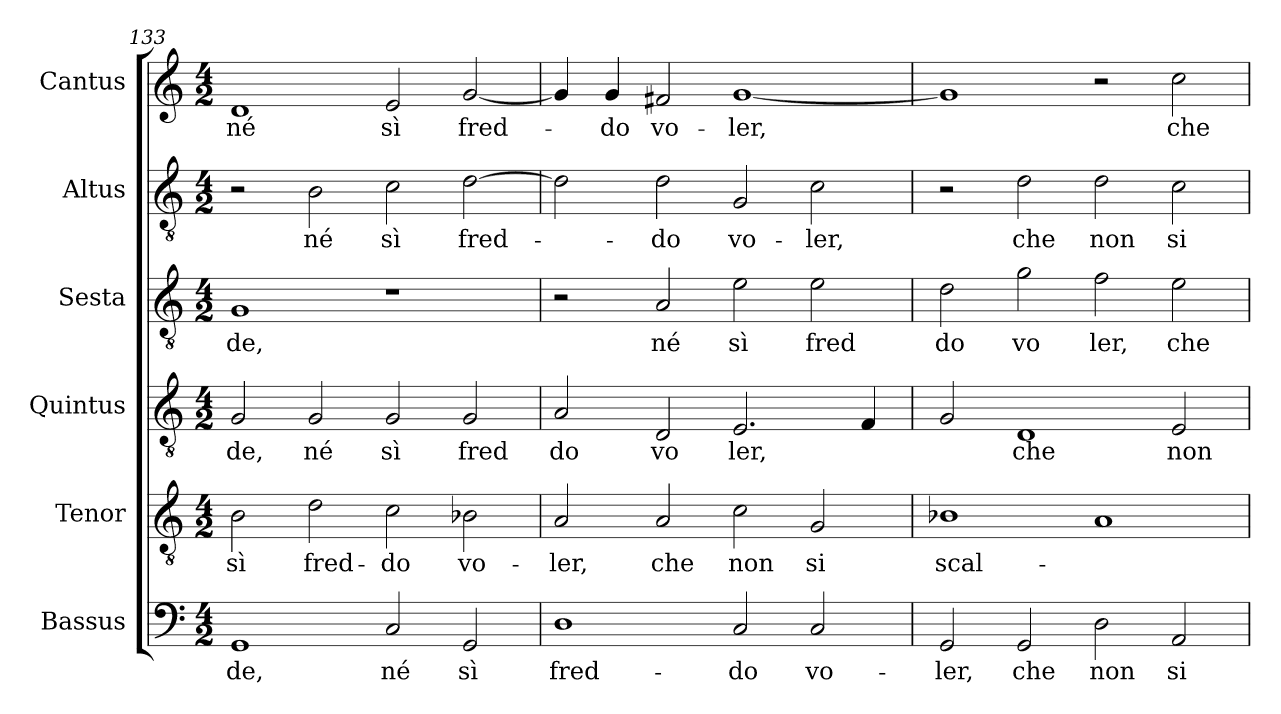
**kern	**text	**kern	**text	**kern	**text	**kern	**text	**kern	**text	**kern	**text
*part6	*part6	*part5	*part5	*part4	*part4	*part3	*part3	*part2	*part2	*part1	*part1
*staff6	*staff6	*staff5	*staff5	*staff4	*staff4	*staff3	*staff3	*staff2	*staff2	*staff1	*staff1
*I"Bassus	*	*I"Tenor	*	*I"Quintus	*	*I"Sesta	*	*I"Altus	*	*I"Cantus	*
*I'Bassus	*	*I'Tenor	*	*I'Quintus	*	*I'Sesta	*	*I'Altus	*	*I'Cantus	*
*clefF4	*	*clefGv2	*	*clefGv2	*	*clefGv2	*	*clefGv2	*	*clefG2	*
*	*	*	*	*k[]	*	*k[]	*	*	*	*	*
*	*	*	*	*C:	*	*C:	*	*	*	*	*
*M4/2	*	*M4/2	*	*M4/2	*	*M4/2	*	*M4/2	*	*M4/2	*
=133	=133	=133	=133	=133	=133	=133	=133	=133	=133	=133	=133
!	!LO:LY:b:cj	!	!LO:LY:b:cj	!	!LO:LY:b:cj	!	!LO:LY:b:cj	!	!	!	!LO:LY:b:cj
1GG	-de,	2B\	sì	2G/	de,	1G	de,	2r	.	1d	né
!	!	!	!LO:LY:b:cj	!	!LO:LY:b:cj	!	!	!	!LO:LY:b:cj	!	!
.	.	2d\	fred-	2G/	né	.	.	2B\	né	.	.
!	!LO:LY:b:cj	!	!LO:LY:b:cj	!	!LO:LY:b:cj	!	!	!	!LO:LY:b:cj	!	!LO:LY:b:cj
2C/	né	2c\	-do	2G/	sì	1r	.	2c\	sì	2e/	sì
!	!LO:LY:b:cj	!	!LO:LY:b:cj	!	!LO:LY:b:cj	!	!	!	!LO:LY:b	!	!LO:LY:b
2GG/	sì	2B-X\	vo-	2G/	fred	.	.	[>2d\	fred-	[<2g/	fred-
=134	=134	=134	=134	=134	=134	=134	=134	=134	=134	=134	=134
!	!LO:LY:b:cj	!	!LO:LY:b:cj	!	!LO:LY:b:cj	!	!	!	!	!	!
1D	fred-	2A/	-ler,	2A/	do	2r	.	2d\]	.	4g/]	.
!	!	!	!	!	!	!	!	!	!	!	!LO:LY:b:cj
.	.	.	.	.	.	.	.	.	.	4g/	-do
!	!	!	!LO:LY:b:cj	!	!LO:LY:b:cj	!	!LO:LY:b:cj	!	!LO:LY:b:cj	!	!LO:LY:b:cj
.	.	2A/	che	2D/	vo	2A/	né	2d\	-do	2f#/	vo-
!	!LO:LY:b:cj	!	!LO:LY:b:cj	!	!LO:LY:b	!	!LO:LY:b:cj	!	!LO:LY:b:cj	!	!LO:LY:b:cj
2C/	-do	2c\	non	2.E/	ler,	2e\	sì	2G/	vo-	[<1g	-ler,
!	!LO:LY:b:cj	!	!LO:LY:b:cj	!	!	!	!LO:LY:b:cj	!	!LO:LY:b:cj	!	!
2C/	vo-	2G/	si	.	.	2e\	fred	2c\	-ler,	.	.
.	.	.	.	4F/	.	.	.	.	.	.	.
=135	=135	=135	=135	=135	=135	=135	=135	=135	=135	=135	=135
!	!LO:LY:b:cj	!	!LO:LY:b	!	!	!	!LO:LY:b:cj	!	!	!	!
2GG/	-ler,	1B-X	scal-	2G/	.	2d\	do	2r	.	1g]	.
!	!LO:LY:b:cj	!	!	!	!LO:LY:b:cj	!	!LO:LY:b:cj	!	!LO:LY:b:cj	!	!
2GG/	che	.	.	1D	che	2g\	vo	2d\	che	.	.
!	!LO:LY:b:cj	!	!	!	!	!	!LO:LY:b:cj	!	!LO:LY:b:cj	!	!
2D\	non	1A	.	.	.	2f\	ler,	2d\	non	2r	.
!	!LO:LY:b:cj	!	!	!	!LO:LY:b:cj	!	!LO:LY:b:cj	!	!LO:LY:b:cj	!	!LO:LY:b:cj
2AA/	si	.	.	2E/	non	2e\	che	2c\	si	2cc\	che
=	=	=	=	=	=	=	=	=	=	=	=
*-	*-	*-	*-	*-	*-	*-	*-	*-	*-	*-	*-
